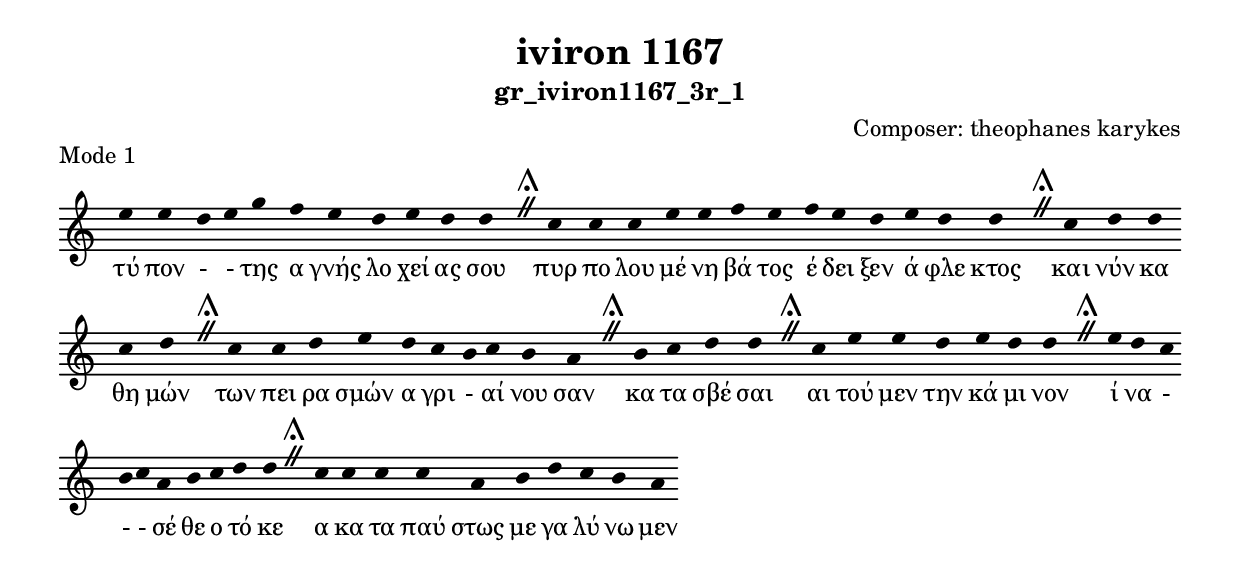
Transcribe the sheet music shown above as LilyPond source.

\include "gregorian.ly"

	\header {
 	  title = "iviron 1167"
	  subtitle = "gr_iviron1167_3r_1"
	  composer = "Composer: theophanes karykes"
	  piece = "Mode 1"
	}

	chant = {
	  e''4 e''4 d''4 e''4 g''4 f''4 e''4 d''4 e''4 d''4 d''4 \divisioMaior
 c''4 c''4 c''4 e''4 e''4 f''4 e''4 f''4 e''4 d''4 e''4 d''4 d''4 \divisioMaior
 c''4 d''4 d''4 c''4 d''4 \divisioMaior
 c''4 c''4 d''4 e''4 d''4 c''4 b'4 c''4 b'4 a'4 \divisioMaior
 b'4 c''4 d''4 d''4 \divisioMaior
 c''4 e''4 e''4 d''4 e''4 d''4 d''4 \divisioMaior
 e''4 d''4 c''4 b'4 c''4 a'4 b'4 c''4 d''4 d''4 \divisioMaior
 c''4 c''4 c''4 c''4 a'4 b'4 d''4 c''4 b'4 a'4\finalis
	}

	verba = \lyricmode {τύ πον -  - της α γνής λο χεί ας σου 
πυρ πο λου μέ νη βά τος έ δει ξεν ά φλε κτος 
και νύν κα θη μών 
των πει ρα σμών α γρι - αί νου σαν 
κα τα σβέ σαι 
αι τού μεν την κά μι νον 
ί να -  -  - σέ θε ο τό κε 
α κα τα παύ στως με γα λύ νω μεν 
	}


	\score {
	  \new Staff <<
	  \new Voice = "melody" \chant
	  \new Lyrics = "one" \lyricsto melody \verba
	  >>
	  \layout {
	    \context {
	      \Staff
	      \remove "Time_signature_engraver"
	      \remove "Bar_engraver"
	    }
	    \context {
	      \Voice
	      \remove "Stem_engraver"
	    }
	  }
	}